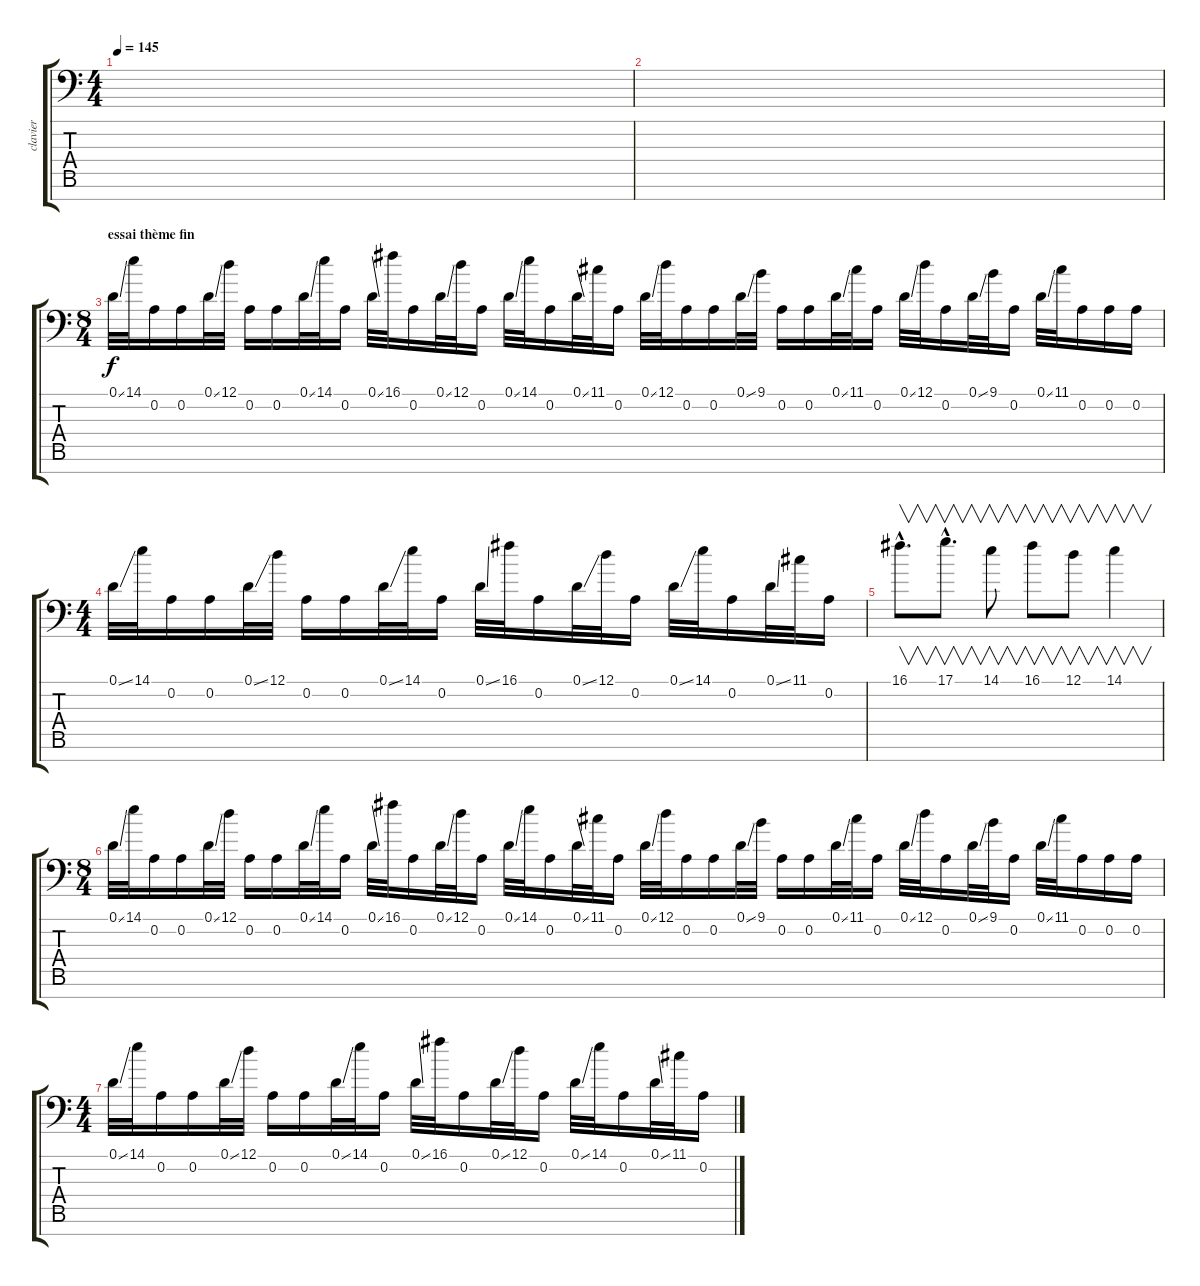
\track ("clavier " "clavier ") {instrument drawbarorgan}
\staff {score tabs}
\tuning (D4 A3 F3 C3 G2 D2 A1) {hide}
\ts (4 4)
\tempo 145
\clef f4
\ks c
|
|
\ts (8 4)
\section ("" "essai thème fin")
0.1{ss}.32{volume 13 instrument lead1square} 14.1.32 0.2.16 0.2.16 0.1{ss}.32 12.1.32 0.2.16 0.2.16 0.1{ss}.32 14.1.32 0.2.16 0.1{ss}.32 16.1.32 0.2.16 0.1{ss}.32 12.1.32 0.2.16 0.1{ss}.32 14.1.32 0.2.16 0.1{ss}.32 11.1.32 0.2.16 0.1{ss}.32 12.1.32 0.2.16 0.2.16 0.1{ss}.32 9.1.32 0.2.16 0.2.16 0.1{ss}.32 11.1.32 0.2.16 0.1{ss}.32 12.1.32 0.2.16 0.1{ss}.32 9.1.32 0.2.16 0.1{ss}.32 11.1.32 0.2.16 0.2.16 0.2.16 |
\ts (4 4)
0.1{ss}.32 14.1.32 0.2.16 0.2.16 0.1{ss}.32 12.1.32 0.2.16 0.2.16 0.1{ss}.32 14.1.32 0.2.16 0.1{ss}.32 16.1.32 0.2.16 0.1{ss}.32 12.1.32 0.2.16 0.1{ss}.32 14.1.32 0.2.16 0.1{ss}.32 11.1.32 0.2.16 |
16.1{hac}.8{v d instrument lead1square} 17.1{hac}.8{v d} 14.1.8{v} 16.1.8{v} 12.1.8{v} 14.1.4{v} |
\ts (8 4)
0.1{ss}.32{volume 13 instrument lead1square} 14.1.32 0.2.16 0.2.16 0.1{ss}.32 12.1.32 0.2.16 0.2.16 0.1{ss}.32 14.1.32 0.2.16 0.1{ss}.32 16.1.32 0.2.16 0.1{ss}.32 12.1.32 0.2.16 0.1{ss}.32 14.1.32 0.2.16 0.1{ss}.32 11.1.32 0.2.16 0.1{ss}.32 12.1.32 0.2.16 0.2.16 0.1{ss}.32 9.1.32 0.2.16 0.2.16 0.1{ss}.32 11.1.32 0.2.16 0.1{ss}.32 12.1.32 0.2.16 0.1{ss}.32 9.1.32 0.2.16 0.1{ss}.32 11.1.32 0.2.16 0.2.16 0.2.16 |
\ts (4 4)
0.1{ss}.32 14.1.32 0.2.16 0.2.16 0.1{ss}.32 12.1.32 0.2.16 0.2.16 0.1{ss}.32 14.1.32 0.2.16 0.1{ss}.32 16.1.32 0.2.16 0.1{ss}.32 12.1.32 0.2.16 0.1{ss}.32 14.1.32 0.2.16 0.1{ss}.32 11.1.32 0.2.16
